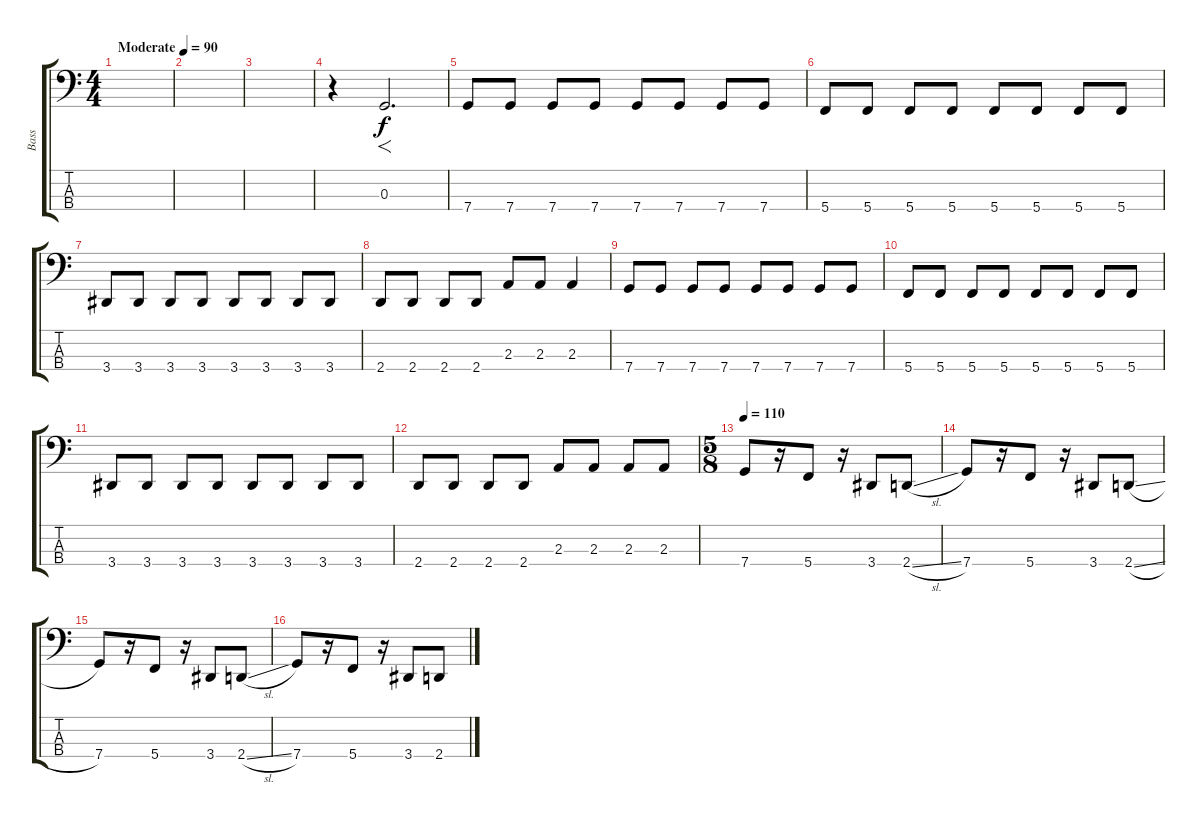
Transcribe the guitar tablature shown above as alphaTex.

\track ("Bass" "Bass") {instrument electricbassfinger}
\staff {score tabs}
\tuning (F2 C2 G1 C1) {hide}
\ts (4 4)
\tempo (90 "Moderate")
\clef f4
\ks c
|
|
|
r.4 0.3.2{f d} |
7.4.8 7.4.8 7.4.8 7.4.8 7.4.8 7.4.8 7.4.8 7.4.8 |
5.4.8 5.4.8 5.4.8 5.4.8 5.4.8 5.4.8 5.4.8 5.4.8 |
3.4.8 3.4.8 3.4.8 3.4.8 3.4.8 3.4.8 3.4.8 3.4.8 |
2.4.8 2.4.8 2.4.8 2.4.8 2.3.8 2.3.8 2.3.4 |
7.4.8 7.4.8 7.4.8 7.4.8 7.4.8 7.4.8 7.4.8 7.4.8 |
5.4.8 5.4.8 5.4.8 5.4.8 5.4.8 5.4.8 5.4.8 5.4.8 |
3.4.8 3.4.8 3.4.8 3.4.8 3.4.8 3.4.8 3.4.8 3.4.8 |
2.4.8 2.4.8 2.4.8 2.4.8 2.3.8 2.3.8 2.3.8 2.3.8 |
\ts (5 8)
\tempo 110
7.4.8 r.16 5.4.8 r.16 3.4.8 2.4{sl}.8 |
7.4.8 r.16 5.4.8 r.16 3.4.8 2.4{sl}.8 |
7.4.8 r.16 5.4.8 r.16 3.4.8 2.4{sl}.8 |
7.4.8 r.16 5.4.8 r.16 3.4.8 2.4{sl}.8
